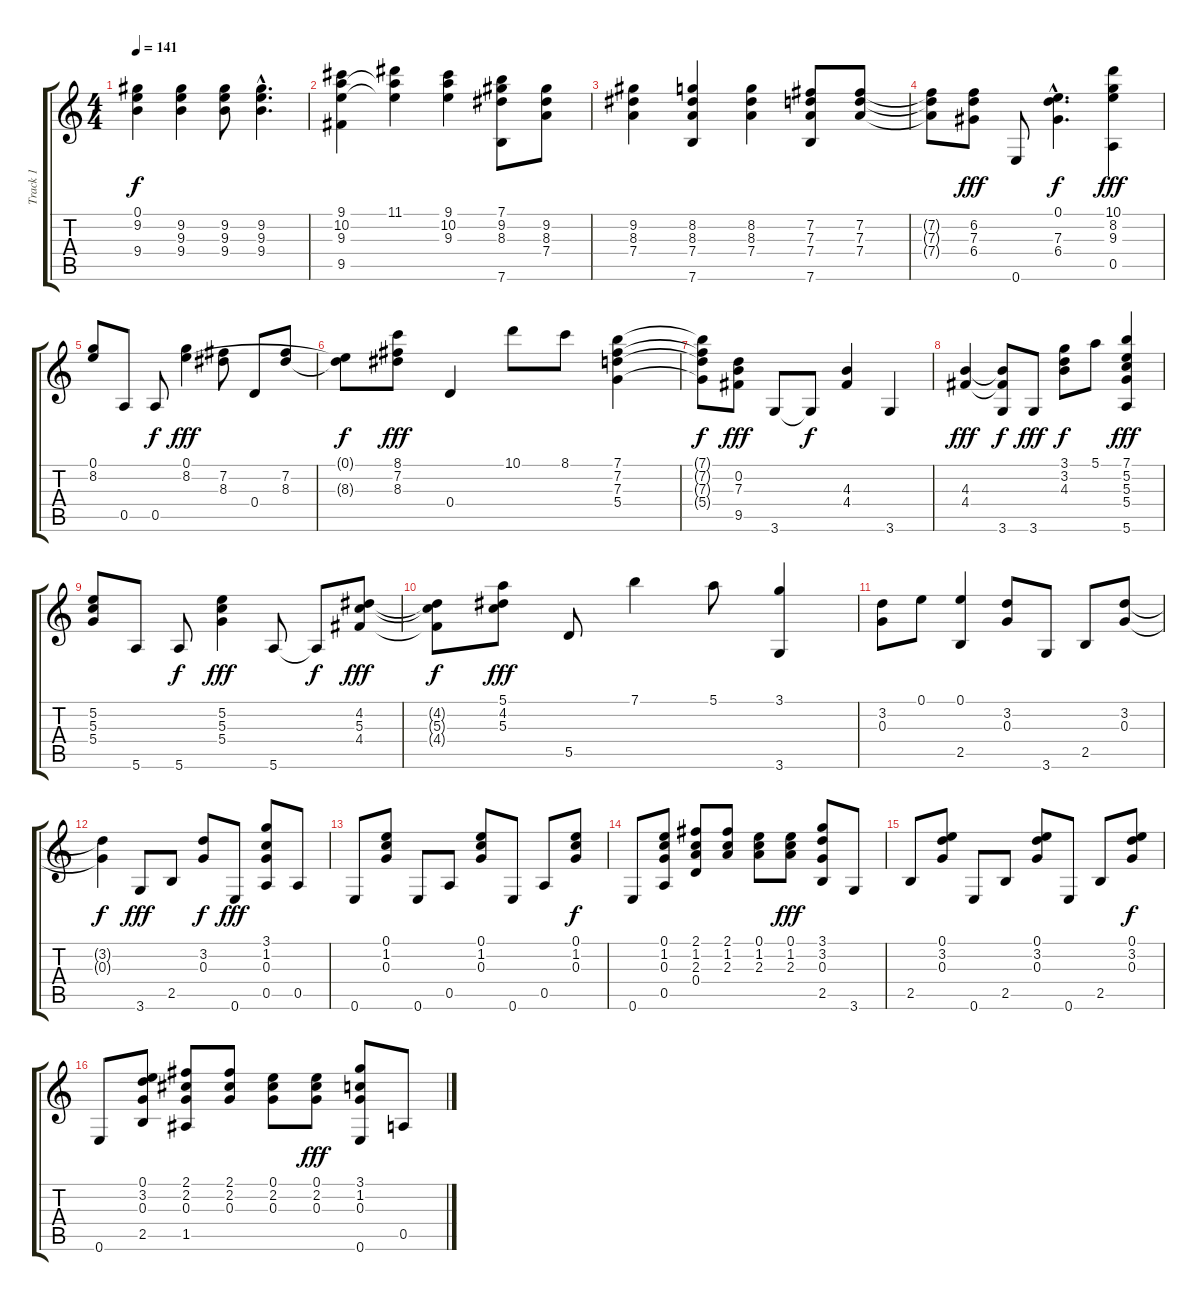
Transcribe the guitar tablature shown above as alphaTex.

\track ("Track 1" "Track 1") {instrument acousticguitarnylon}
\staff {score tabs}
\tuning (E4 B3 G3 D3 A2 E2) {hide}
\ts (4 4)
\tempo 141
\clef g2
\ks c
(0.1 9.2 9.4).4{dy f} (9.2 9.3 9.4).4 (9.2 9.3 9.4).8 (9.2{hac} 9.3{hac} 9.4{hac}).4{d} |
(9.1 10.2 9.3 9.5).4 (11.1 10.2{t} 9.3{t}).4 (9.1 10.2 9.3).4 (7.1 9.2 8.3 7.6).8 (9.2 8.3 7.4).8 |
(9.2 8.3 7.4).4 (8.2 8.3 7.4 7.6).4 (8.2 8.3 7.4).4 (7.2 7.3 7.4 7.6).8 (7.2 7.3 7.4).8 |
(7.2{t} 7.3{t} 7.4{t}).8 (6.2 7.3 6.4).8{dy fff} 0.6.8 (0.1{hac} 7.3{hac} 6.4{hac}).4{d dy f} (10.1 8.2 9.3 0.5).4{dy fff} |
(0.1 8.2).8 0.5.8 0.5.8{dy f} (0.1 8.2).4{dy fff} (7.2 8.3).8 0.4.8 (7.2 8.3).8 |
(0.1{t} 8.3{t}).8{dy f} (8.1 7.2 8.3).8{dy fff} 0.4.4 10.1.8 8.1.8 (7.1 7.2 7.3 5.4).4 |
(7.1{t} 7.2{t} 7.3{t} 5.4{t}).8{dy f} (0.2 7.3 9.5).8{dy fff} 3.6.8 3.6{t}.8{dy f} (4.3 4.4).4 3.6.4 |
(4.3 4.4).4{dy fff} (4.3{t} 4.4{t} 3.6).8{dy f} 3.6.8{dy fff} (3.1 3.2 4.3).8{dy f} 5.1.8 (7.1 5.2 5.3 5.4 5.6).4{dy fff} |
(5.2 5.3 5.4).8 5.6.8 5.6.8{dy f} (5.2 5.3 5.4).4{dy fff} 5.6.8 5.6{t}.8{dy f} (4.2 5.3 4.4).8{dy fff} |
(4.2{t} 5.3{t} 4.4{t}).8{dy f} (5.1 4.2 5.3).8{dy fff} 5.5.8 7.1.4 5.1.8 (3.1 3.6).4 |
(3.2 0.3).8 0.1.8 (0.1 2.5).4 (3.2 0.3).8 3.6.8 2.5.8 (3.2 0.3).8 |
(3.2{t} 0.3{t}).4{dy f} 3.6.8{dy fff} 2.5.8 (3.2 0.3).8{dy f} 0.6.8{dy fff} (3.1 1.2 0.3 0.5).8 0.5.8 |
0.6.8 (0.1 1.2 0.3).8 0.6.8 0.5.8 (0.1 1.2 0.3).8 0.6.8 0.5.8 (0.1 1.2 0.3).8{dy f} |
0.6.8 (0.1 1.2 0.3 0.5).8 (2.1 1.2 2.3 0.4).8 (2.1 1.2 2.3).8 (0.1 1.2 2.3).8 (0.1 1.2 2.3).8{dy fff} (3.1 3.2 0.3 2.5).8 3.6.8 |
2.5.8 (0.1 3.2 0.3).8 0.6.8 2.5.8 (0.1 3.2 0.3).8 0.6.8 2.5.8 (0.1 3.2 0.3).8{dy f} |
0.6.8 (0.1 3.2 0.3 2.5).8 (2.1 2.2 0.3 1.5).8 (2.1 2.2 0.3).8 (0.1 2.2 0.3).8 (0.1 2.2 0.3).8{dy fff} (3.1 1.2 0.3 0.6).8 0.5.8
